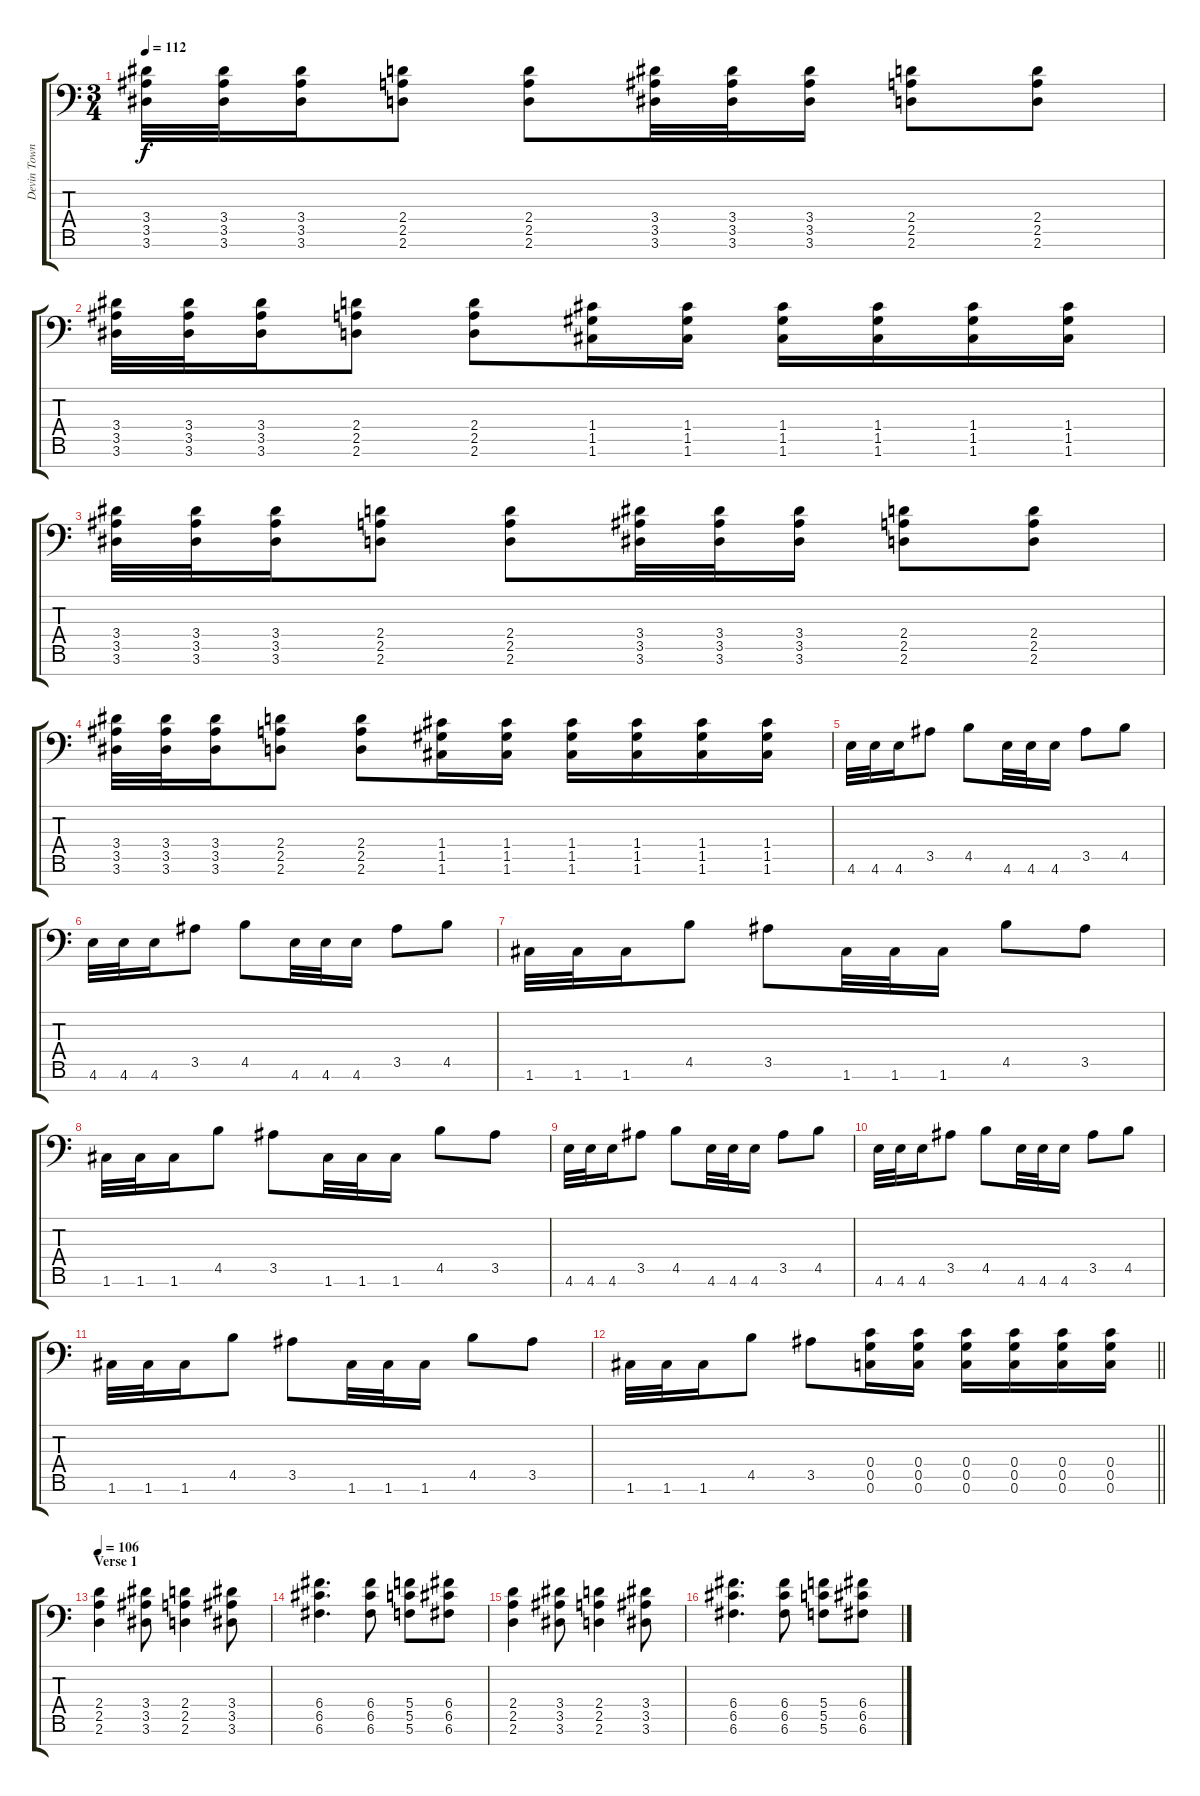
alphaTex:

\track ("Devin Townsend" "Devin Town") {instrument distortionguitar}
\staff {score tabs}
\tuning (E4 C4 G3 C3 G2 C2 G1) {hide}
\ts (3 4)
\tempo 112
\clef f4
\ks c
(3.4 3.5 3.6).32{dy f} (3.4 3.5 3.6).32 (3.4 3.5 3.6).16 (2.4 2.5 2.6).8 (2.4 2.5 2.6).8 (3.4 3.5 3.6).32 (3.4 3.5 3.6).32 (3.4 3.5 3.6).16 (2.4 2.5 2.6).8 (2.4 2.5 2.6).8 |
(3.4 3.5 3.6).32 (3.4 3.5 3.6).32 (3.4 3.5 3.6).16 (2.4 2.5 2.6).8 (2.4 2.5 2.6).8 (1.4 1.5 1.6).16 (1.4 1.5 1.6).16 (1.4 1.5 1.6).16 (1.4 1.5 1.6).16 (1.4 1.5 1.6).16 (1.4 1.5 1.6).16 |
(3.4 3.5 3.6).32 (3.4 3.5 3.6).32 (3.4 3.5 3.6).16 (2.4 2.5 2.6).8 (2.4 2.5 2.6).8 (3.4 3.5 3.6).32 (3.4 3.5 3.6).32 (3.4 3.5 3.6).16 (2.4 2.5 2.6).8 (2.4 2.5 2.6).8 |
(3.4 3.5 3.6).32 (3.4 3.5 3.6).32 (3.4 3.5 3.6).16 (2.4 2.5 2.6).8 (2.4 2.5 2.6).8 (1.4 1.5 1.6).16 (1.4 1.5 1.6).16 (1.4 1.5 1.6).16 (1.4 1.5 1.6).16 (1.4 1.5 1.6).16 (1.4 1.5 1.6).16 |
4.6.32 4.6.32 4.6.16 3.5.8 4.5.8 4.6.32 4.6.32 4.6.16 3.5.8 4.5.8 |
4.6.32 4.6.32 4.6.16 3.5.8 4.5.8 4.6.32 4.6.32 4.6.16 3.5.8 4.5.8 |
1.6.32 1.6.32 1.6.16 4.5.8 3.5.8 1.6.32 1.6.32 1.6.16 4.5.8 3.5.8 |
1.6.32 1.6.32 1.6.16 4.5.8 3.5.8 1.6.32 1.6.32 1.6.16 4.5.8 3.5.8 |
4.6.32 4.6.32 4.6.16 3.5.8 4.5.8 4.6.32 4.6.32 4.6.16 3.5.8 4.5.8 |
4.6.32 4.6.32 4.6.16 3.5.8 4.5.8 4.6.32 4.6.32 4.6.16 3.5.8 4.5.8 |
1.6.32 1.6.32 1.6.16 4.5.8 3.5.8 1.6.32 1.6.32 1.6.16 4.5.8 3.5.8 |
\barLineRight lightlight
1.6.32 1.6.32 1.6.16 4.5.8 3.5.8 (0.4 0.5 0.6).16 (0.4 0.5 0.6).16 (0.4 0.5 0.6).16 (0.4 0.5 0.6).16 (0.4 0.5 0.6).16 (0.4 0.5 0.6).16 |
\section ("" "Verse 1")
\tempo 106
(2.4 2.5 2.6).4 (3.4 3.5 3.6).8 (2.4 2.5 2.6).4 (3.4 3.5 3.6).8 |
(6.4 6.5 6.6).4{d} (6.4 6.5 6.6).8 (5.4 5.5 5.6).8 (6.4 6.5 6.6).8 |
(2.4 2.5 2.6).4 (3.4 3.5 3.6).8 (2.4 2.5 2.6).4 (3.4 3.5 3.6).8 |
(6.4 6.5 6.6).4{d} (6.4 6.5 6.6).8 (5.4 5.5 5.6).8 (6.4 6.5 6.6).8
